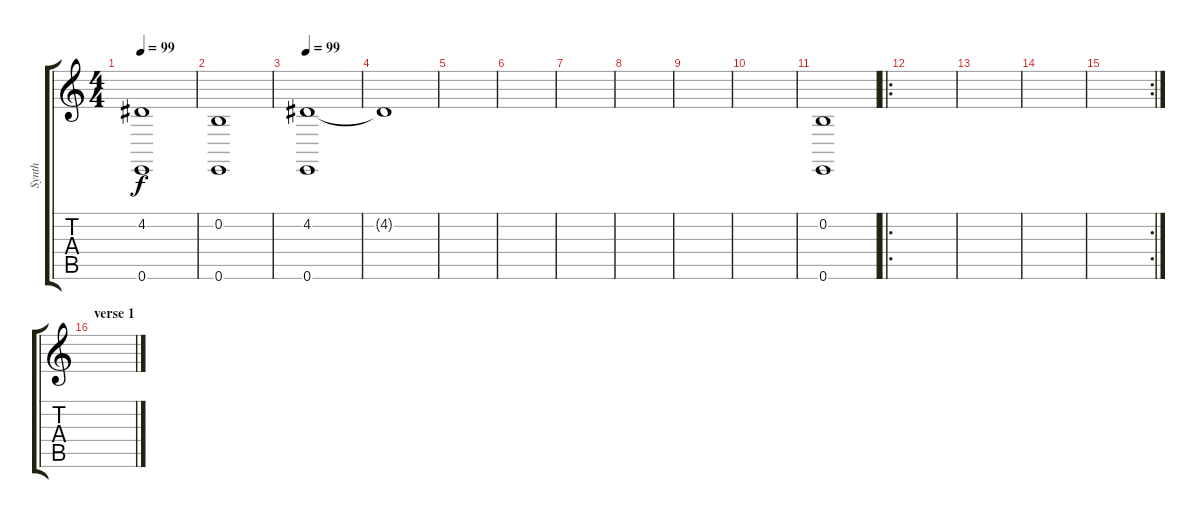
\track ("Synth" "Synth") {instrument pad2warm}
\staff {score tabs}
\tuning (E4 B3 G3 D3 A2 E2) {hide}
\ts (4 4)
\tempo 99
\tempo 80
\tempo 99
\clef g2
\ks c
(4.2 0.6).1{dy f instrument pad2warm} |
(0.2 0.6).1 |
\tempo 99
(4.2 0.6).1 |
4.2{t}.1 |
|
|
|
|
|
|
(0.2 0.6).1 |
\ro
|
|
|
\rc 2
|
\section ("" "verse 1")
